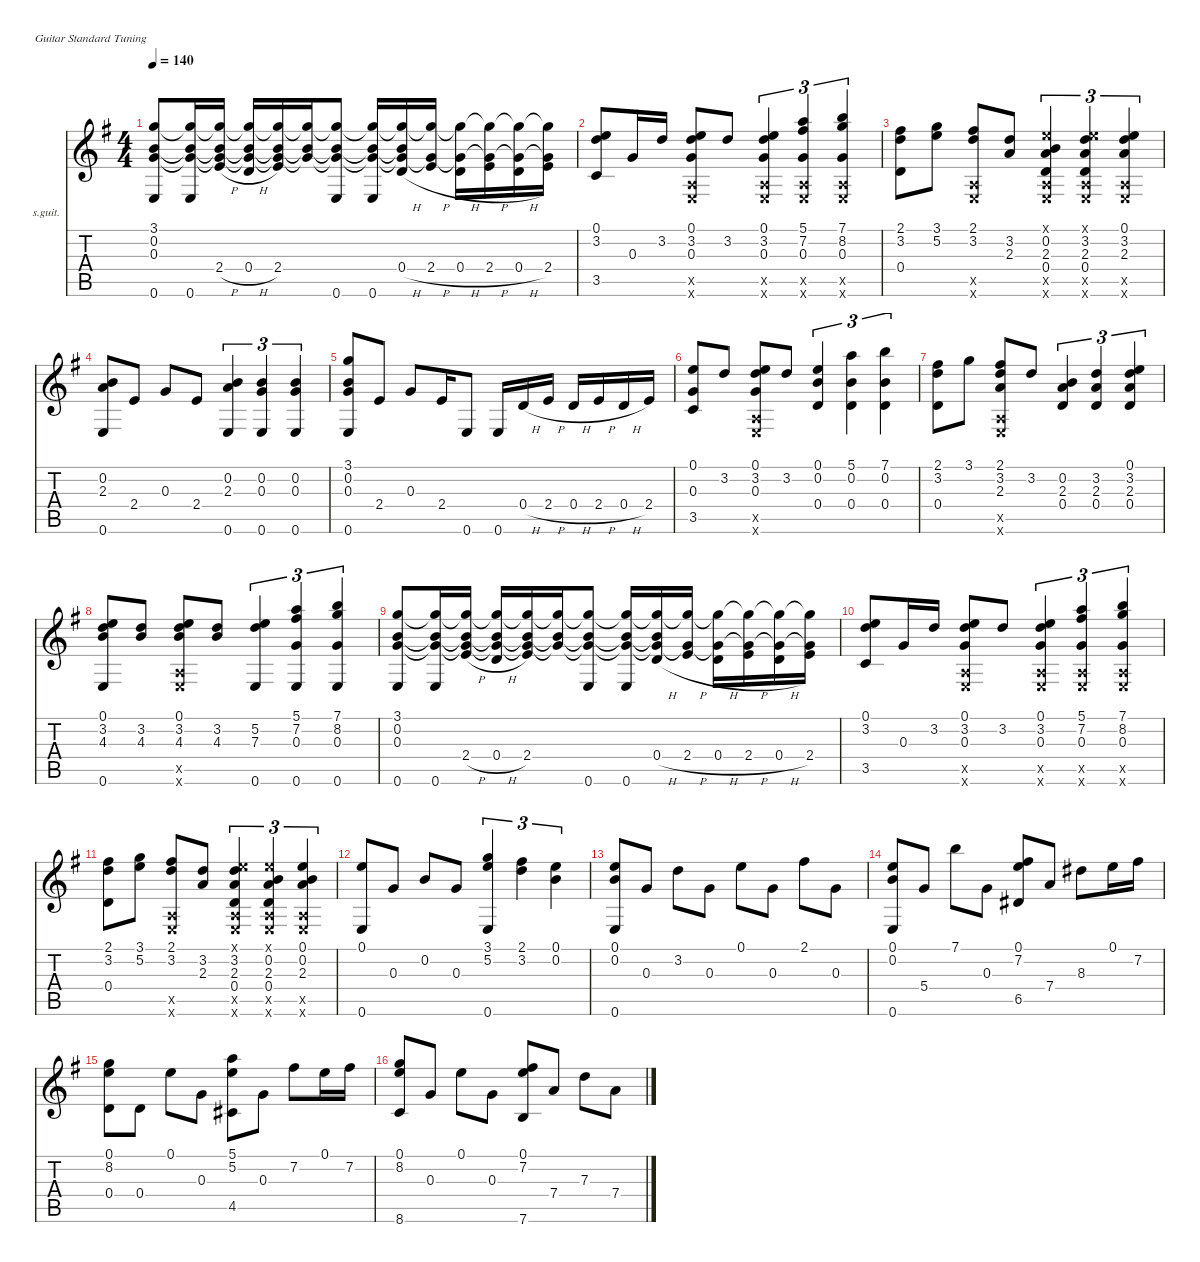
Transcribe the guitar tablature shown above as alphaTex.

\defaultSystemsLayout 4
\hideDynamics
\bracketExtendMode nobrackets
\firstSystemTrackNameOrientation horizontal
\otherSystemsTrackNameOrientation horizontal
\track ("Steel Guitar" "s.guit.") {instrument acousticguitarsteel}
\staff {score tabs}
\tuning (E4 B3 G3 D3 A2 E2)
\ts (4 4)
\tempo 140
\clef g2
\ks eminor
(3.1 0.6 0.2 0.3).8{dy mf} (0.6 3.1{t} 0.2{t} 0.3{t}).16 (2.4{h} 3.1{t} 0.2{t} 0.3{t}).16 (0.4{h} 3.1{t} 0.2{t} 0.3{t}).16 (2.4 3.1{t} 0.2{t} 0.3{t}).16 (3.1{t} 0.2{t} 0.3{t}).16 (0.6 3.1{t} 0.2{t} 0.3{t}).8 (0.6 3.1{t} 0.2{t} 0.3{t}).16 (0.4{h} 3.1{t} 0.2{t} 0.3{t}).16 (2.4{h} 3.1{t} 0.3{t}).16 (0.4{h} 3.1{t} 0.3{t}).16 (2.4{h} 3.1{t} 0.3{t}).16 (0.4{h} 3.1{t} 0.3{t}).16 (2.4 3.1{t} 0.3{t}).16 |
(0.1 3.5 3.2).8 0.3.16 3.2.16 (0.1 3.2 0.3 0.6{x} 0.5{x}).8 3.2.8 (0.1 3.2 0.6{x} 0.3 0.5{x}).4{tu (3 2)} (5.1 7.2 0.3 0.6{x} 0.5{x}).4{tu (3 2)} (7.1 8.2 0.3 0.6{x} 0.5{x}).4{tu (3 2)} |
(2.1 0.4 3.2).8 (3.1 5.2).8 (2.1 3.2 0.6{x} 0.5{x}).8 (3.2 2.3).8 (0.2 2.3 0.4 0.6{x} 0.5{x} 0.1{x}).4{tu (3 2)} (3.2 2.3 0.4 0.6{x} 0.5{x} 0.1{x}).4{tu (3 2)} (0.1 3.2 2.3 0.6{x} 0.5{x}).4{tu (3 2)} |
(0.2 2.3 0.6).8 2.4.8 0.3.8 2.4.8 (0.2 2.3 0.6).4{tu (3 2)} (0.3 0.6 0.2).4{tu (3 2)} (0.3 0.6 0.2).4{tu (3 2)} |
(3.1 0.6 0.2 0.3).8 2.4.8 0.3.8 2.4.16 0.6.8 0.6.16 0.4{h}.16 2.4{h}.16 0.4{h}.16 2.4{h}.16 0.4{h}.16 2.4.16 |
(0.1 3.5 0.3).8 3.2.8 (0.1 3.2 0.3 0.6{x} 0.5{x}).8 3.2.8 (0.1 0.2 0.4).4{tu (3 2)} (5.1 0.2 0.4).4{tu (3 2)} (7.1 0.2 0.4).4{tu (3 2)} |
(2.1 0.4 3.2).8 3.1.8 (2.1 3.2 2.3 0.6{x} 0.5{x}).8 3.2.8 (0.2 2.3 0.4).4{tu (3 2)} (3.2 2.3 0.4).4{tu (3 2)} (0.1 3.2 2.3 0.4).4{tu (3 2)} |
(0.1 0.6 3.2 4.3).8 (3.2 4.3).8 (0.1 3.2 4.3 0.6{x} 0.5{x}).8 (3.2 4.3).8 (5.2 7.3 0.6).4{tu (3 2)} (5.1 7.2 0.3 0.6).4{tu (3 2)} (7.1 8.2 0.3 0.6).4{tu (3 2)} |
(3.1 0.6 0.2 0.3).8 (0.6 3.1{t} 0.2{t} 0.3{t}).16 (2.4{h} 3.1{t} 0.2{t} 0.3{t}).16 (0.4{h} 3.1{t} 0.2{t} 0.3{t}).16 (2.4 3.1{t} 0.2{t} 0.3{t}).16 (3.1{t} 0.2{t} 0.3{t}).16 (0.6 3.1{t} 0.2{t} 0.3{t}).8 (0.6 3.1{t} 0.2{t} 0.3{t}).16 (0.4{h} 3.1{t} 0.2{t} 0.3{t}).16 (2.4{h} 3.1{t} 0.3{t}).16 (0.4{h} 3.1{t} 0.3{t}).16 (2.4{h} 3.1{t} 0.3{t}).16 (0.4{h} 3.1{t} 0.3{t}).16 (2.4 3.1{t} 0.3{t}).16 |
(0.1 3.5 3.2).8 0.3.16 3.2.16 (0.1 3.2 0.3 0.6{x} 0.5{x}).8 3.2.8 (0.1 3.2 0.6{x} 0.3 0.5{x}).4{tu (3 2)} (5.1 7.2 0.3 0.6{x} 0.5{x}).4{tu (3 2)} (7.1 8.2 0.3 0.6{x} 0.5{x}).4{tu (3 2)} |
(2.1 0.4 3.2).8 (3.1 5.2).8 (2.1 3.2 0.6{x} 0.5{x}).8 (3.2 2.3).8 (3.2 2.3 0.4 0.6{x} 0.5{x} 0.1{x}).4{tu (3 2)} (0.2 2.3 0.4 0.6{x} 0.5{x} 0.1{x}).4{tu (3 2)} (0.2 2.3 0.6{x} 0.5{x} 0.1).4{tu (3 2)} |
(0.1 0.6).8 0.3.8 0.2.8 0.3.8 (3.1 5.2 0.6).4{tu (3 2)} (2.1 3.2).4{tu (3 2)} (0.1 0.2).4{tu (3 2)} |
(0.2 0.1 0.6).8 0.3.8 3.2.8 0.3.8 0.1.8 0.3.8 2.1.8 0.3.8 |
(0.1 0.6 0.2).8 5.4.8 7.1.8 0.3.8 (7.2 6.5 0.1).8 7.4.8 8.3.8 0.1.16 7.2.16 |
(8.2 0.4 0.1).8 0.4.8 0.1.8 0.3.8 (4.5 5.1 5.2).8 0.3.8 7.2.8 0.1.16 7.2.16 |
(8.2 8.6 0.1).8 0.3.8 0.1.8 0.3.8 (7.2 7.6 0.1).8 7.4.8 7.3.8 7.4.8
